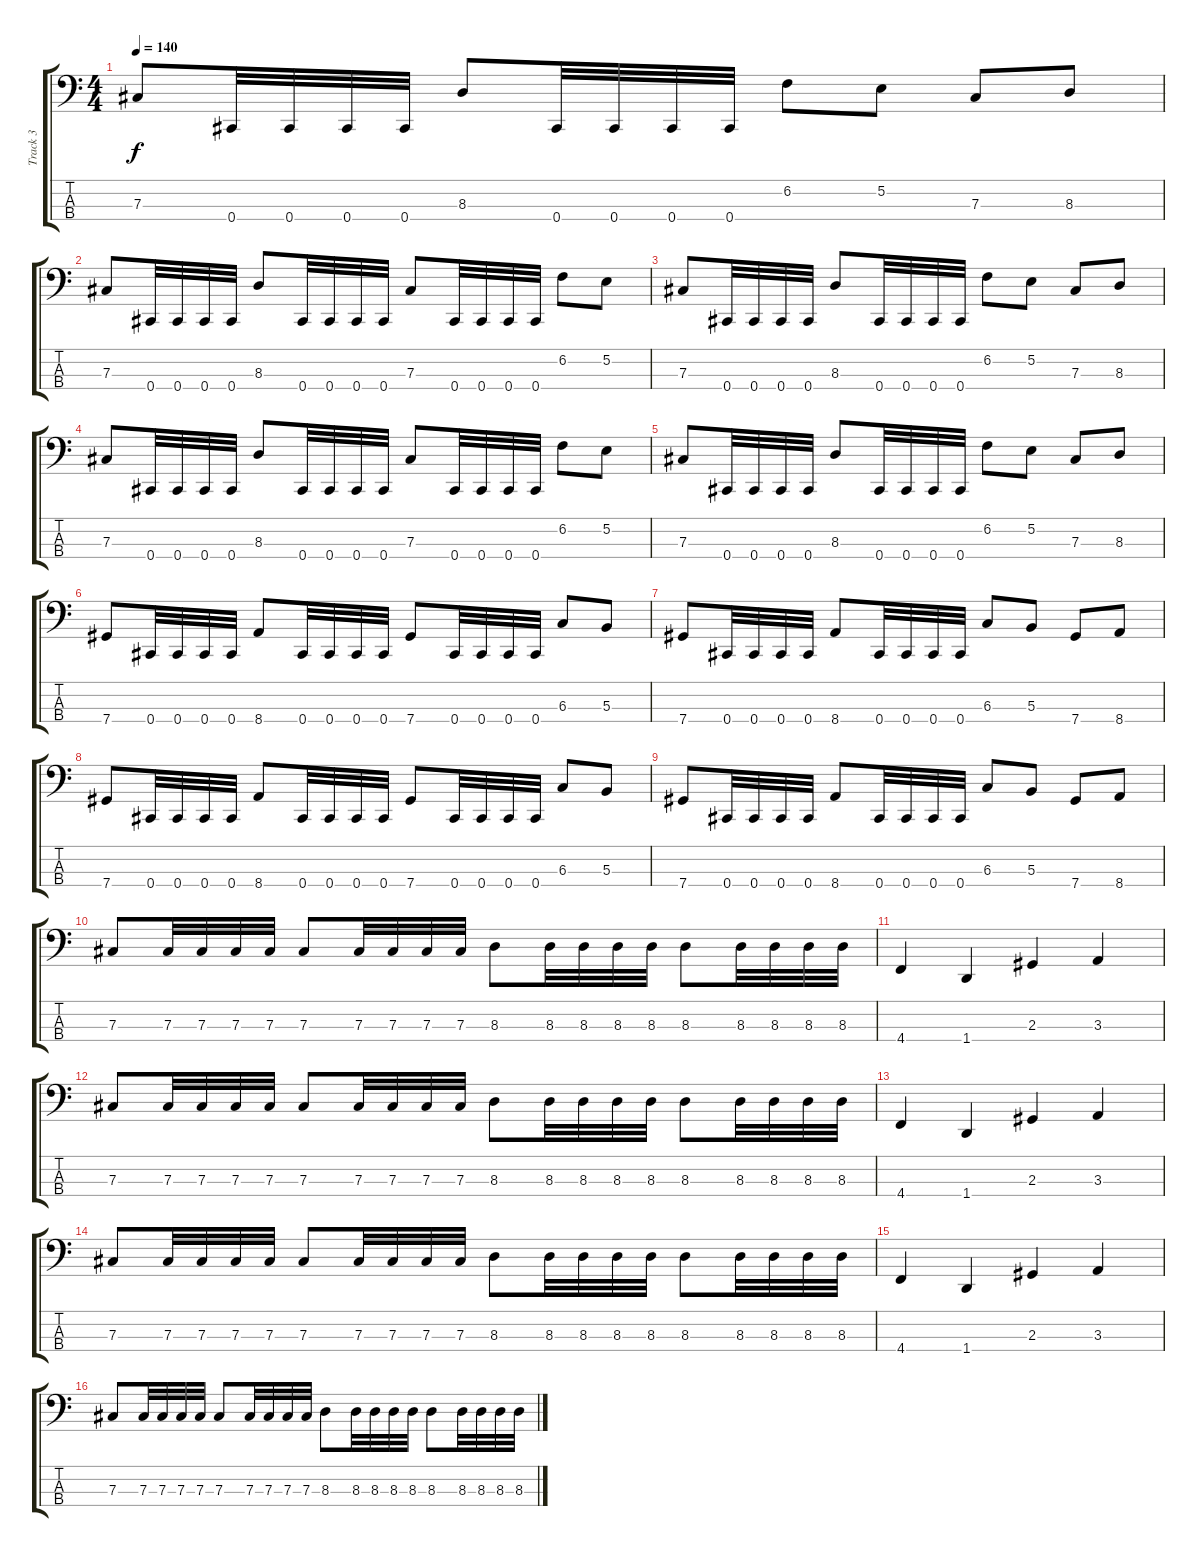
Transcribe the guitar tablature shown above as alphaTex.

\track ("Track 3" "Track 3") {instrument electricbasspick}
\staff {score tabs}
\tuning (E2 B1 Gb1 Db1) {hide}
\ts (4 4)
\tempo 140
\clef f4
\ks c
7.3.8{dy f} 0.4.32 0.4.32 0.4.32 0.4.32 8.3.8 0.4.32 0.4.32 0.4.32 0.4.32 6.2.8 5.2.8 7.3.8 8.3.8 |
7.3.8 0.4.32 0.4.32 0.4.32 0.4.32 8.3.8 0.4.32 0.4.32 0.4.32 0.4.32 7.3.8 0.4.32 0.4.32 0.4.32 0.4.32 6.2.8 5.2.8 |
7.3.8 0.4.32 0.4.32 0.4.32 0.4.32 8.3.8 0.4.32 0.4.32 0.4.32 0.4.32 6.2.8 5.2.8 7.3.8 8.3.8 |
7.3.8 0.4.32 0.4.32 0.4.32 0.4.32 8.3.8 0.4.32 0.4.32 0.4.32 0.4.32 7.3.8 0.4.32 0.4.32 0.4.32 0.4.32 6.2.8 5.2.8 |
7.3.8 0.4.32 0.4.32 0.4.32 0.4.32 8.3.8 0.4.32 0.4.32 0.4.32 0.4.32 6.2.8 5.2.8 7.3.8 8.3.8 |
7.4.8 0.4.32 0.4.32 0.4.32 0.4.32 8.4.8 0.4.32 0.4.32 0.4.32 0.4.32 7.4.8 0.4.32 0.4.32 0.4.32 0.4.32 6.3.8 5.3.8 |
7.4.8 0.4.32 0.4.32 0.4.32 0.4.32 8.4.8 0.4.32 0.4.32 0.4.32 0.4.32 6.3.8 5.3.8 7.4.8 8.4.8 |
7.4.8 0.4.32 0.4.32 0.4.32 0.4.32 8.4.8 0.4.32 0.4.32 0.4.32 0.4.32 7.4.8 0.4.32 0.4.32 0.4.32 0.4.32 6.3.8 5.3.8 |
7.4.8 0.4.32 0.4.32 0.4.32 0.4.32 8.4.8 0.4.32 0.4.32 0.4.32 0.4.32 6.3.8 5.3.8 7.4.8 8.4.8 |
7.3.8 7.3.32 7.3.32 7.3.32 7.3.32 7.3.8 7.3.32 7.3.32 7.3.32 7.3.32 8.3.8 8.3.32 8.3.32 8.3.32 8.3.32 8.3.8 8.3.32 8.3.32 8.3.32 8.3.32 |
4.4.4 1.4.4 2.3.4 3.3.4 |
7.3.8 7.3.32 7.3.32 7.3.32 7.3.32 7.3.8 7.3.32 7.3.32 7.3.32 7.3.32 8.3.8 8.3.32 8.3.32 8.3.32 8.3.32 8.3.8 8.3.32 8.3.32 8.3.32 8.3.32 |
4.4.4 1.4.4 2.3.4 3.3.4 |
7.3.8 7.3.32 7.3.32 7.3.32 7.3.32 7.3.8 7.3.32 7.3.32 7.3.32 7.3.32 8.3.8 8.3.32 8.3.32 8.3.32 8.3.32 8.3.8 8.3.32 8.3.32 8.3.32 8.3.32 |
4.4.4 1.4.4 2.3.4 3.3.4 |
7.3.8 7.3.32 7.3.32 7.3.32 7.3.32 7.3.8 7.3.32 7.3.32 7.3.32 7.3.32 8.3.8 8.3.32 8.3.32 8.3.32 8.3.32 8.3.8 8.3.32 8.3.32 8.3.32 8.3.32
